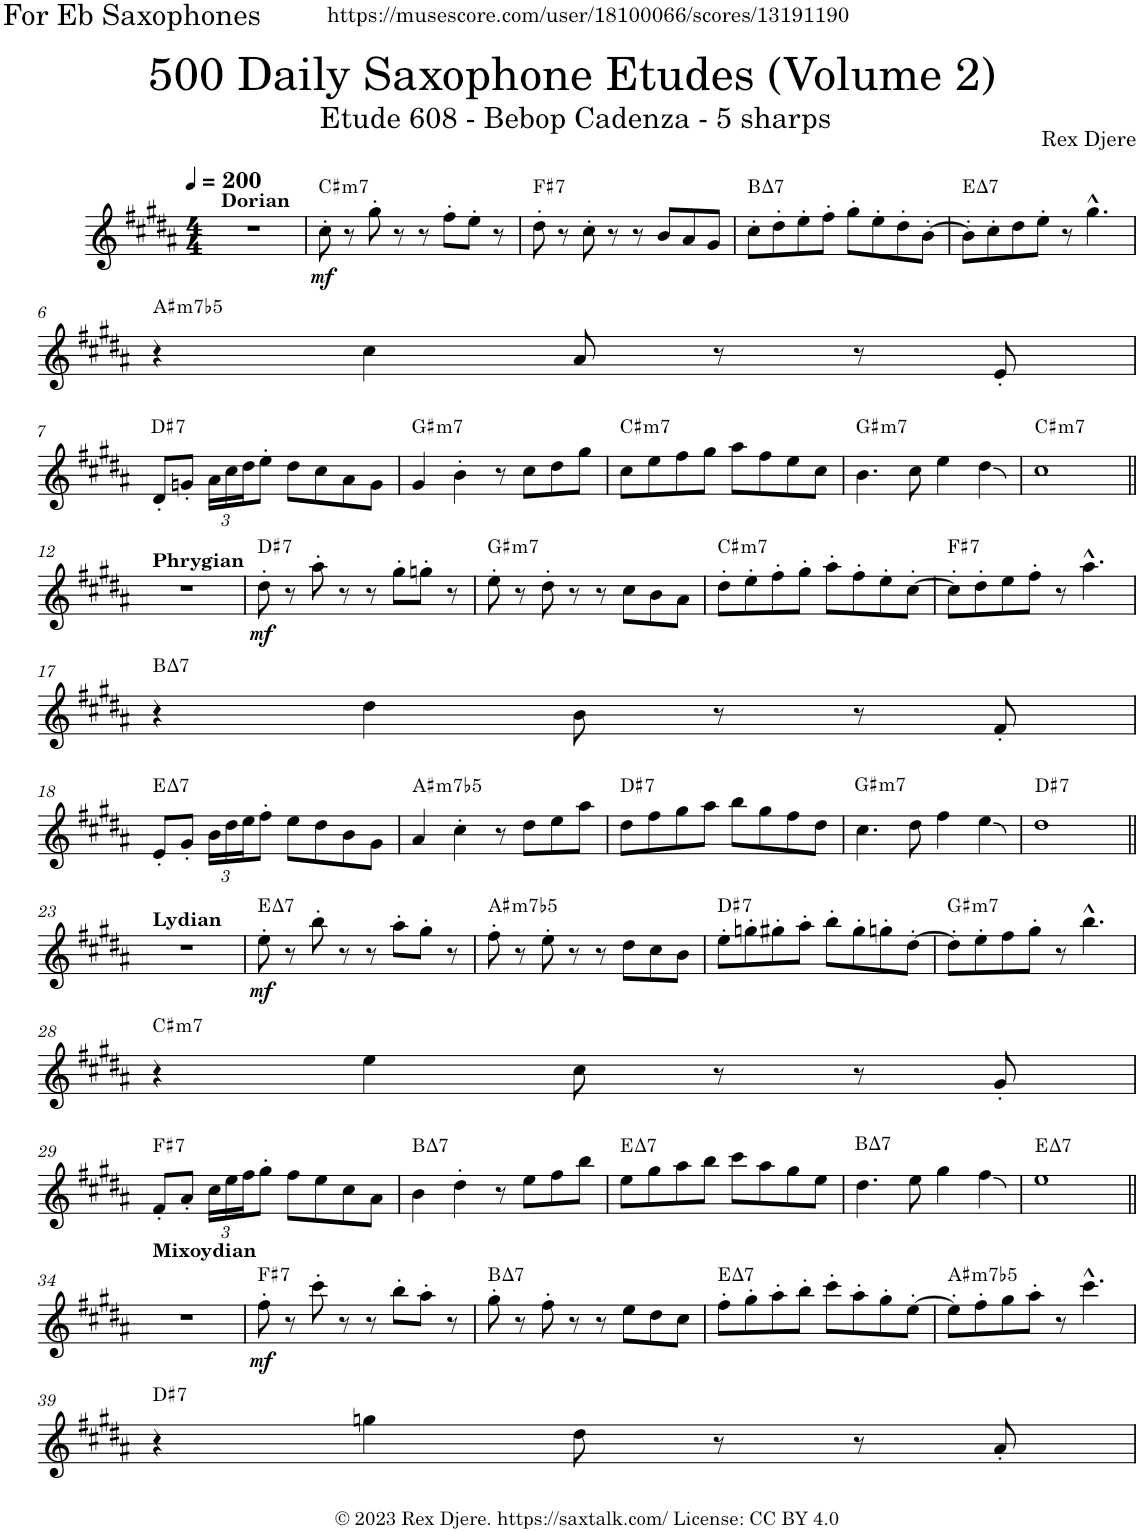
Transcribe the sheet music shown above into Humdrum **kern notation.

**kern	**dynam	**harte
*part1	*part1	*part1
*staff1	*staff1	*
*I"Alto Saxophone	*	*
*I'A. Sax.	*	*
*clefG2	*	*
*Trd5c9	*	*
*k[f#c#g#d#a#]	*	*
*M4/4	*	*
*MM200	*	*
=1	=1	=1
!LO:TX:a:B:t=Dorian	!	!
1r	.	.
=2	=2	=2
!	!LO:DY:b	!LO:H:kt=m7
8cc#'\	mf	C#:min7
8r	.	.
8gg#'\	.	.
8r	.	.
8r	.	.
8ff#'\L	.	.
8ee'\J	.	.
8r	.	.
=3	=3	=3
!	!	!LO:H:kt=7
8dd#'\	.	F#:7
8r	.	.
8cc#'\	.	.
8r	.	.
8r	.	.
8b/L	.	.
8a#/	.	.
8g#/J	.	.
=4	=4	=4
!	!	!LO:H:kt=7
8cc#'\L	.	B:maj7
8dd#'\	.	.
8ee'\	.	.
8ff#'\J	.	.
8gg#'\L	.	.
8ee'\	.	.
8dd#'\	.	.
[8b'\J	.	.
=5	=5	=5
!	!	!LO:H:kt=7
8b'\L]	.	E:maj7
8cc#'\	.	.
8dd#\	.	.
8ee'\J	.	.
8r	.	.
4.gg#^^\	.	.
!!LO:LB:g=z
=6	=6	=6
!	!	!LO:H:kt=m7b5
4r	.	A#:hdim7
4cc#\	.	.
8a#/	.	.
8r	.	.
8r	.	.
8e'/	.	.
!!LO:LB:g=z
=7	=7	=7
!	!	!LO:H:kt=7
8d#'/L	.	D#:7
8gn'/J	.	.
*Xbrackettup	*	*
24a#\LL	.	.
24cc#\	.	.
24dd#\J	.	.
8ee'\J	.	.
8dd#\L	.	.
8cc#\	.	.
8a#\	.	.
8g\J	.	.
=8	=8	=8
!	!	!LO:H:kt=m7
4g#/	.	G#:min7
4b'\	.	.
8r	.	.
8cc#\L	.	.
8dd#\	.	.
8gg#\J	.	.
=9	=9	=9
!	!	!LO:H:kt=m7
8cc#\L	.	C#:min7
8ee\	.	.
8ff#\	.	.
8gg#\J	.	.
8aa#\L	.	.
8ff#\	.	.
8ee\	.	.
8cc#\J	.	.
=10	=10	=10
!	!	!LO:H:kt=m7
4.b\	.	G#:min7
8cc#\	.	.
4ee\	.	.
4dd#\	.	.
=11	=11	=11
!	!	!LO:H:kt=m7
1cc#	.	C#:min7
!!LO:LB:g=z
=12||	=12||	=12||
!LO:TX:a:B:t=Phrygian	!	!
1r	.	.
=13	=13	=13
!	!LO:DY:b	!LO:H:kt=7
8dd#'\	mf	D#:7
8r	.	.
8aa#'\	.	.
8r	.	.
8r	.	.
8gg#'\L	.	.
8ggn'\J	.	.
8r	.	.
=14	=14	=14
!	!	!LO:H:kt=m7
8ee'\	.	G#:min7
8r	.	.
8dd#'\	.	.
8r	.	.
8r	.	.
8cc#\L	.	.
8b\	.	.
8a#\J	.	.
=15	=15	=15
!	!	!LO:H:kt=m7
8dd#'\L	.	C#:min7
8ee'\	.	.
8ff#'\	.	.
8gg#'\J	.	.
8aa#'\L	.	.
8ff#'\	.	.
8ee'\	.	.
[8cc#'\J	.	.
=16	=16	=16
!	!	!LO:H:kt=7
8cc#'\L]	.	F#:7
8dd#'\	.	.
8ee\	.	.
8ff#'\J	.	.
8r	.	.
4.aa#^^\	.	.
!!LO:LB:g=z
=17	=17	=17
!	!	!LO:H:kt=7
4r	.	B:maj7
4dd#\	.	.
8b\	.	.
8r	.	.
8r	.	.
8f#'/	.	.
!!LO:LB:g=z
=18	=18	=18
!	!	!LO:H:kt=7
8e'/L	.	E:maj7
8g#'/J	.	.
24b\LL	.	.
24dd#\	.	.
24ee\J	.	.
8ff#'\J	.	.
8ee\L	.	.
8dd#\	.	.
8b\	.	.
8g#\J	.	.
=19	=19	=19
!	!	!LO:H:kt=m7b5
4a#/	.	A#:hdim7
4cc#'\	.	.
8r	.	.
8dd#\L	.	.
8ee\	.	.
8aa#\J	.	.
=20	=20	=20
!	!	!LO:H:kt=7
8dd#\L	.	D#:7
8ff#\	.	.
8gg#\	.	.
8aa#\J	.	.
8bb\L	.	.
8gg#\	.	.
8ff#\	.	.
8dd#\J	.	.
=21	=21	=21
!	!	!LO:H:kt=m7
4.cc#\	.	G#:min7
8dd#\	.	.
4ff#\	.	.
4ee\	.	.
=22	=22	=22
!	!	!LO:H:kt=7
1dd#	.	D#:7
!!LO:LB:g=z
=23||	=23||	=23||
!LO:TX:a:B:t=Lydian	!	!
1r	.	.
=24	=24	=24
!	!LO:DY:b	!LO:H:kt=7
8ee'\	mf	E:maj7
8r	.	.
8bb'\	.	.
8r	.	.
8r	.	.
8aa#'\L	.	.
8gg#'\J	.	.
8r	.	.
=25	=25	=25
!	!	!LO:H:kt=m7b5
8ff#'\	.	A#:hdim7
8r	.	.
8ee'\	.	.
8r	.	.
8r	.	.
8dd#\L	.	.
8cc#\	.	.
8b\J	.	.
=26	=26	=26
!	!	!LO:H:kt=7
8ee'\L	.	D#:7
8ggn'\	.	.
8gg#X'\	.	.
8aa#'\J	.	.
8bb'\L	.	.
8gg#'\	.	.
8ggn'\	.	.
[8dd#'\J	.	.
=27	=27	=27
!	!	!LO:H:kt=m7
8dd#'\L]	.	G#:min7
8ee'\	.	.
8ff#\	.	.
8gg#'\J	.	.
8r	.	.
4.bb^^\	.	.
!!LO:LB:g=z
=28	=28	=28
!	!	!LO:H:kt=m7
4r	.	C#:min7
4ee\	.	.
8cc#\	.	.
8r	.	.
8r	.	.
8g#'/	.	.
!!LO:LB:g=z
=29	=29	=29
!	!	!LO:H:kt=7
8f#'/L	.	F#:7
8a#'/J	.	.
24cc#\LL	.	.
24ee\	.	.
24ff#\J	.	.
8gg#'\J	.	.
8ff#\L	.	.
8ee\	.	.
8cc#\	.	.
8a#\J	.	.
=30	=30	=30
!	!	!LO:H:kt=7
4b\	.	B:maj7
4dd#'\	.	.
8r	.	.
8ee\L	.	.
8ff#\	.	.
8bb\J	.	.
=31	=31	=31
!	!	!LO:H:kt=7
8ee\L	.	E:maj7
8gg#\	.	.
8aa#\	.	.
8bb\J	.	.
8ccc#\L	.	.
8aa#\	.	.
8gg#\	.	.
8ee\J	.	.
=32	=32	=32
!	!	!LO:H:kt=7
4.dd#\	.	B:maj7
8ee\	.	.
4gg#\	.	.
4ff#\	.	.
=33	=33	=33
!	!	!LO:H:kt=7
1ee	.	E:maj7
!!LO:LB:g=z
=34||	=34||	=34||
!LO:TX:a:B:t=Mixoydian	!	!
1r	.	.
=35	=35	=35
!	!LO:DY:b	!LO:H:kt=7
8ff#'\	mf	F#:7
8r	.	.
8ccc#'\	.	.
8r	.	.
8r	.	.
8bb'\L	.	.
8aa#'\J	.	.
8r	.	.
=36	=36	=36
!	!	!LO:H:kt=7
8gg#'\	.	B:maj7
8r	.	.
8ff#'\	.	.
8r	.	.
8r	.	.
8ee\L	.	.
8dd#\	.	.
8cc#\J	.	.
=37	=37	=37
!	!	!LO:H:kt=7
8ff#'\L	.	E:maj7
8gg#'\	.	.
8aa#'\	.	.
8bb'\J	.	.
8ccc#'\L	.	.
8aa#'\	.	.
8gg#'\	.	.
[8ee'\J	.	.
=38	=38	=38
!	!	!LO:H:kt=m7b5
8ee'\L]	.	A#:hdim7
8ff#'\	.	.
8gg#\	.	.
8aa#'\J	.	.
8r	.	.
4.ccc#^^\	.	.
!!LO:LB:g=z
=39	=39	=39
!	!	!LO:H:kt=7
4r	.	D#:7
4ggn\	.	.
8dd#\	.	.
8r	.	.
8r	.	.
8a#'/	.	.
=	=	=
*-	*-	*-
